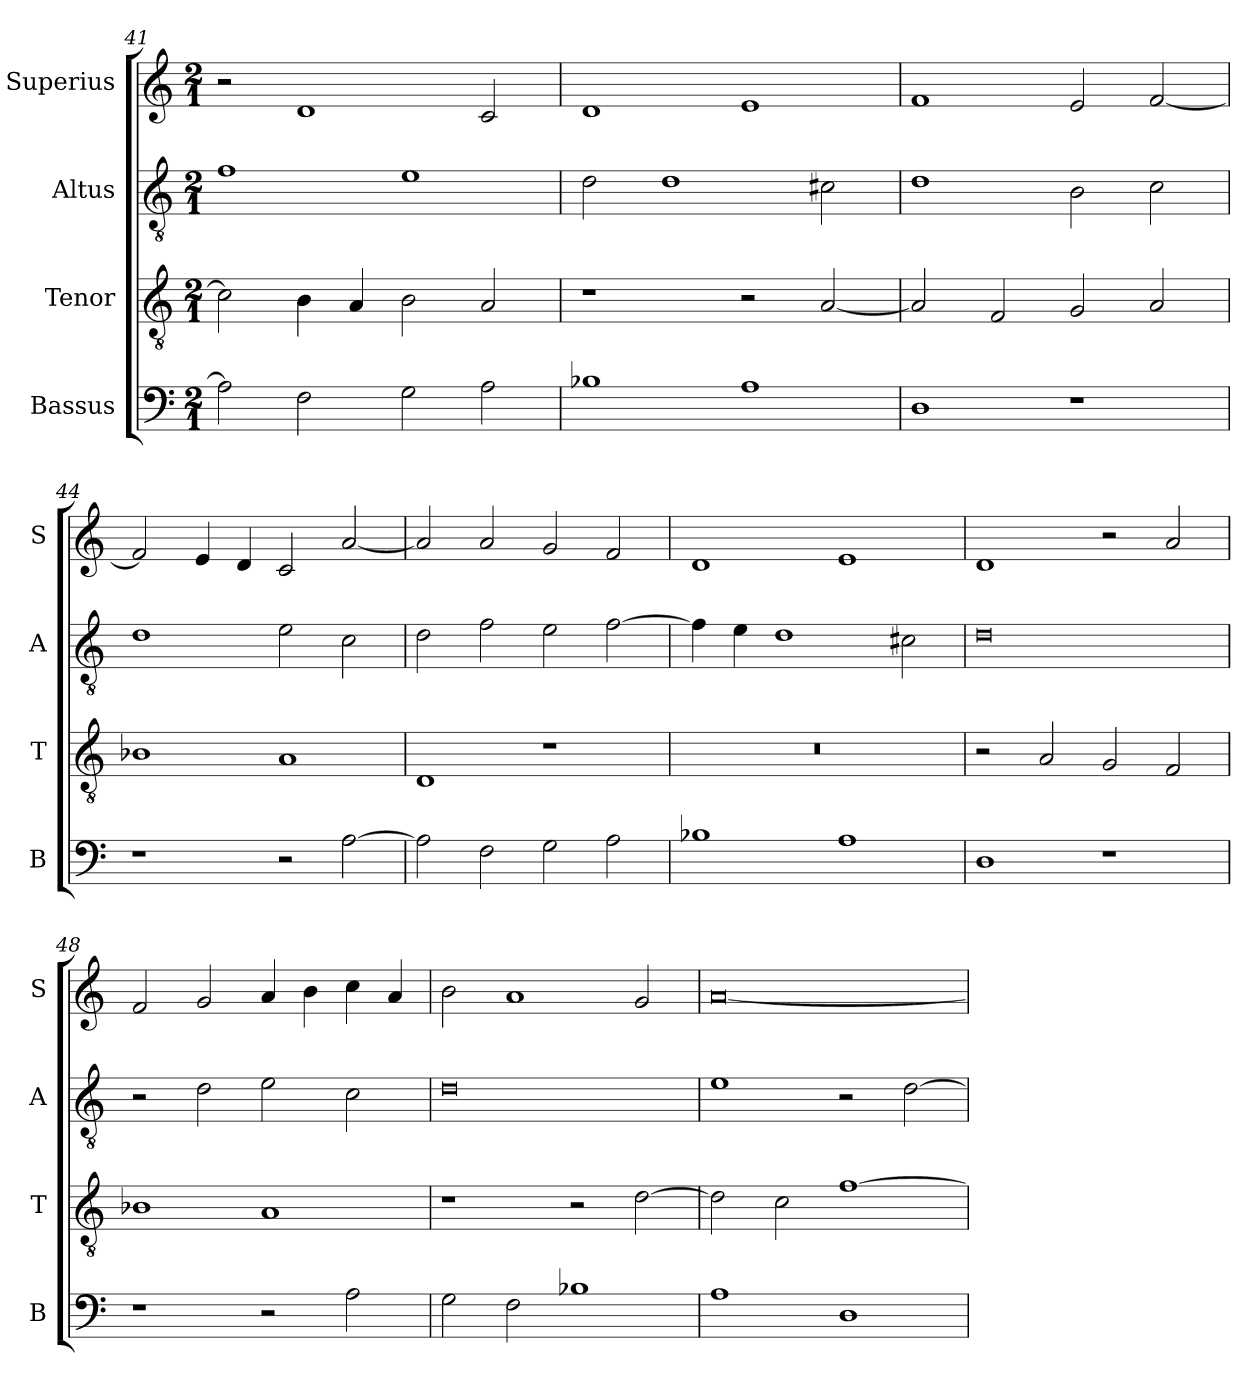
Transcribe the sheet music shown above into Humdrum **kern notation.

**kern	**kern	**kern	**kern
*part4	*part3	*part2	*part1
*staff4	*staff3	*staff2	*staff1
*I"Bassus	*I"Tenor	*I"Altus	*I"Superius
*I'B	*I'T	*I'A	*I'S
*clefF4	*clefGv2	*clefGv2	*clefG2
*k[]	*k[]	*k[]	*k[]
*C:	*C:	*C:	*C:
*M2/1	*M2/1	*M2/1	*M2/1
=41	=41	=41	=41
2A]	2c]	1f	2r
2F	4B	.	1d
.	4A	.	.
2G	2B	1e	.
2A	2A	.	2c
=42	=42	=42	=42
1B-X	1r	2d	1d
.	.	1d	.
1A	2r	.	1e
.	[2A	2c#X	.
=43	=43	=43	=43
1D	2A]	1d	1f
.	2F	.	.
1r	2G	2B	2e
.	2A	2c	[2f
=44	=44	=44	=44
1r	1B-X	1d	2f]
.	.	.	4e
.	.	.	4d
2r	1A	2e	2c
[2A	.	2c	[2a
=45	=45	=45	=45
2A]	1D	2d	2a]
2F	.	2f	2a
2G	1r	2e	2g
2A	.	[2f	2f
=46	=46	=46	=46
1B-X	0r	4f]	1d
.	.	4e	.
.	.	1d	.
1A	.	.	1e
.	.	2c#X	.
=47	=47	=47	=47
1D	2r	0d	1d
.	2A	.	.
1r	2G	.	2r
.	2F	.	2a
=48	=48	=48	=48
1r	1B-X	2r	2f
.	.	2d	2g
2r	1A	2e	4a
.	.	.	4b
2A	.	2c	4cc
.	.	.	4a
=49	=49	=49	=49
2G	1r	0d	2b
2F	.	.	1a
1B-X	2r	.	.
.	[2d	.	2g
=50	=50	=50	=50
1A	2d]	1e	[0a
.	2c	.	.
1D	[1f	2r	.
.	.	[2d	.
=	=	=	=
*-	*-	*-	*-
